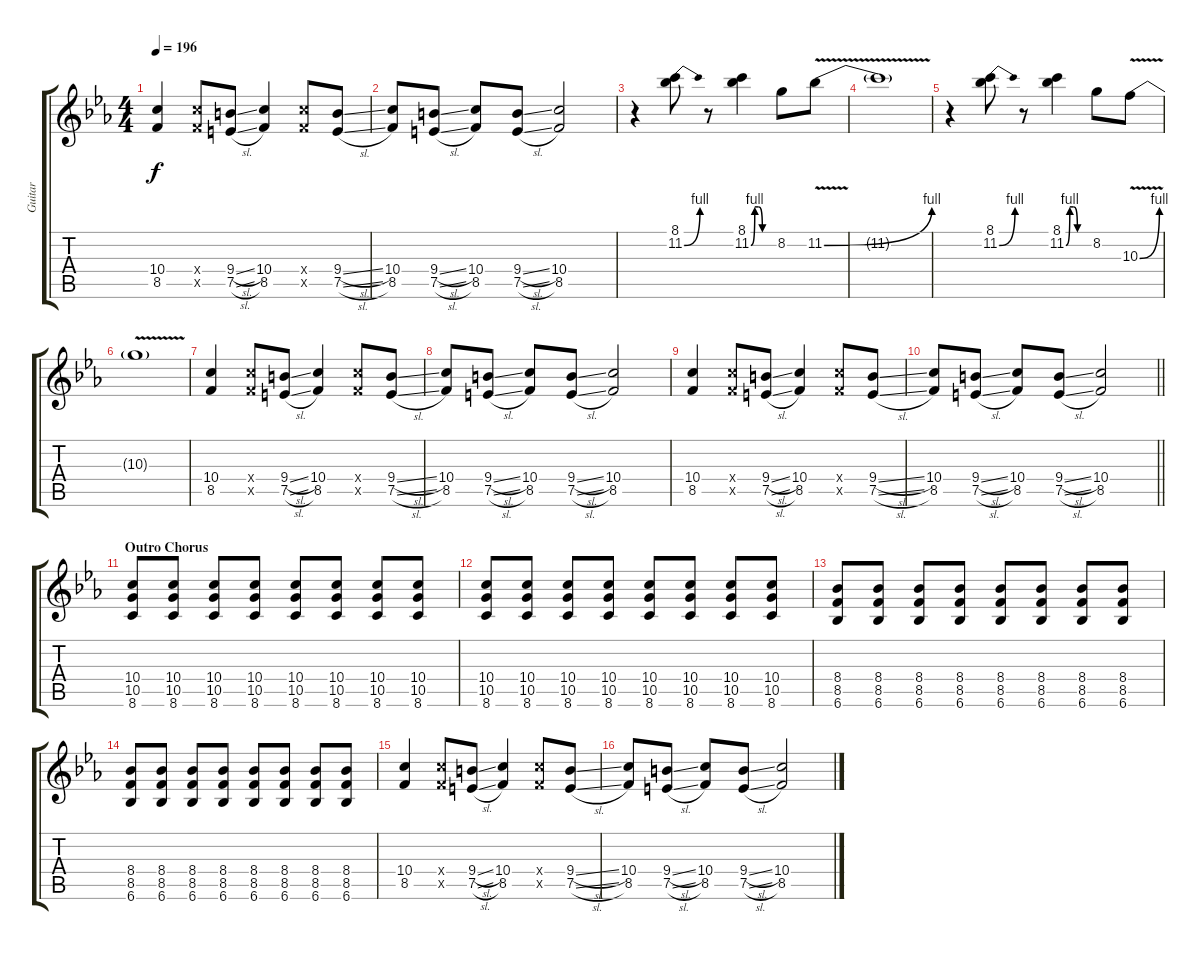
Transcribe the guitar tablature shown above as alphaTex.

\track ("Guitar" "Guitar") {instrument overdrivenguitar}
\staff {score tabs}
\tuning (E4 B3 G3 D3 A2 E2) {hide}
\ts (4 4)
\tempo 196
\clef g2
\ks eb
(10.4 8.5).4{dy f} (10.4{x} 8.5{x}).8 (9.4{sl} 7.5{sl}).8 (10.4 8.5).4 (10.4{x} 8.5{x}).8 (9.4{sl} 7.5{sl}).8 |
(10.4 8.5).8 (9.4{sl} 7.5{sl}).8 (10.4 8.5).8 (9.4{sl} 7.5{sl}).8 (10.4 8.5).2 |
r.4 (8.1 11.2{be (bend 0 0 60 4)}).8 r.8 (8.1 11.2{be (custom 0 0 10 4 20 4 30 0 60 0)}).4 8.2.8 11.2{be (bend 0 0 60 4) v}.8 |
11.2{t}.1 |
r.4 (8.1 11.2{be (bend 0 0 60 4)}).8 r.8 (8.1 11.2{be (custom 0 0 10 4 20 4 30 0 60 0)}).4 8.2.8 10.3{be (bend 0 0 60 4) v}.8 |
10.3{t}.1 |
(10.4 8.5).4 (10.4{x} 8.5{x}).8 (9.4{sl} 7.5{sl}).8 (10.4 8.5).4 (10.4{x} 8.5{x}).8 (9.4{sl} 7.5{sl}).8 |
(10.4 8.5).8 (9.4{sl} 7.5{sl}).8 (10.4 8.5).8 (9.4{sl} 7.5{sl}).8 (10.4 8.5).2 |
(10.4 8.5).4 (10.4{x} 8.5{x}).8 (9.4{sl} 7.5{sl}).8 (10.4 8.5).4 (10.4{x} 8.5{x}).8 (9.4{sl} 7.5{sl}).8 |
\barLineRight lightlight
(10.4 8.5).8 (9.4{sl} 7.5{sl}).8 (10.4 8.5).8 (9.4{sl} 7.5{sl}).8 (10.4 8.5).2 |
\section ("" "Outro Chorus")
(10.4 10.5 8.6).8 (10.4 10.5 8.6).8 (10.4 10.5 8.6).8 (10.4 10.5 8.6).8 (10.4 10.5 8.6).8 (10.4 10.5 8.6).8 (10.4 10.5 8.6).8 (10.4 10.5 8.6).8 |
(10.4 10.5 8.6).8 (10.4 10.5 8.6).8 (10.4 10.5 8.6).8 (10.4 10.5 8.6).8 (10.4 10.5 8.6).8 (10.4 10.5 8.6).8 (10.4 10.5 8.6).8 (10.4 10.5 8.6).8 |
(8.4 8.5 6.6).8 (8.4 8.5 6.6).8 (8.4 8.5 6.6).8 (8.4 8.5 6.6).8 (8.4 8.5 6.6).8 (8.4 8.5 6.6).8 (8.4 8.5 6.6).8 (8.4 8.5 6.6).8 |
(8.4 8.5 6.6).8 (8.4 8.5 6.6).8 (8.4 8.5 6.6).8 (8.4 8.5 6.6).8 (8.4 8.5 6.6).8 (8.4 8.5 6.6).8 (8.4 8.5 6.6).8 (8.4 8.5 6.6).8 |
(10.4 8.5).4 (10.4{x} 8.5{x}).8 (9.4{sl} 7.5{sl}).8 (10.4 8.5).4 (10.4{x} 8.5{x}).8 (9.4{sl} 7.5{sl}).8 |
(10.4 8.5).8 (9.4{sl} 7.5{sl}).8 (10.4 8.5).8 (9.4{sl} 7.5{sl}).8 (10.4 8.5).2
